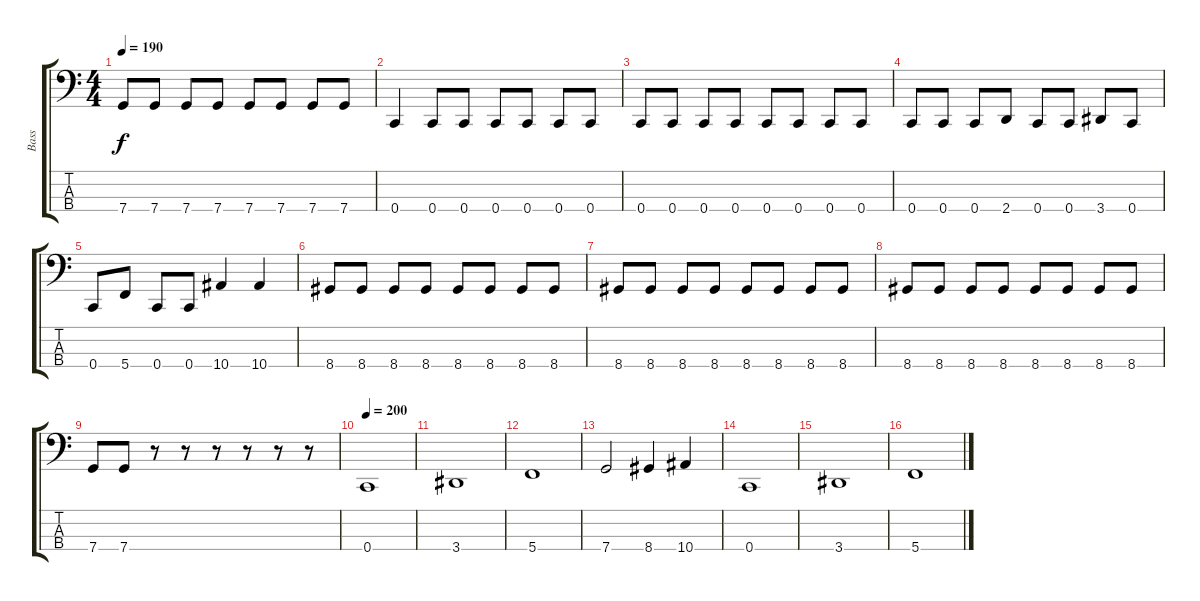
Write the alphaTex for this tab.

\track ("Bass" "Bass") {instrument electricbassfinger}
\staff {score tabs}
\tuning (F2 C2 G1 C1) {hide}
\ts (4 4)
\tempo 190
\clef f4
\ks c
7.4.8{dy f} 7.4.8 7.4.8 7.4.8 7.4.8 7.4.8 7.4.8 7.4.8 |
0.4.4 0.4.8 0.4.8 0.4.8 0.4.8 0.4.8 0.4.8 |
0.4.8 0.4.8 0.4.8 0.4.8 0.4.8 0.4.8 0.4.8 0.4.8 |
0.4.8 0.4.8 0.4.8 2.4.8 0.4.8 0.4.8 3.4.8 0.4.8 |
0.4.8 5.4.8 0.4.8 0.4.8 10.4.4 10.4.4 |
8.4.8 8.4.8 8.4.8 8.4.8 8.4.8 8.4.8 8.4.8 8.4.8 |
8.4.8 8.4.8 8.4.8 8.4.8 8.4.8 8.4.8 8.4.8 8.4.8 |
8.4.8 8.4.8 8.4.8 8.4.8 8.4.8 8.4.8 8.4.8 8.4.8 |
7.4.8 7.4.8 r.8 r.8 r.8 r.8 r.8 r.8 |
\tempo 200
0.4.1 |
3.4.1 |
5.4.1 |
7.4.2 8.4.4 10.4.4 |
0.4.1 |
3.4.1 |
5.4.1
